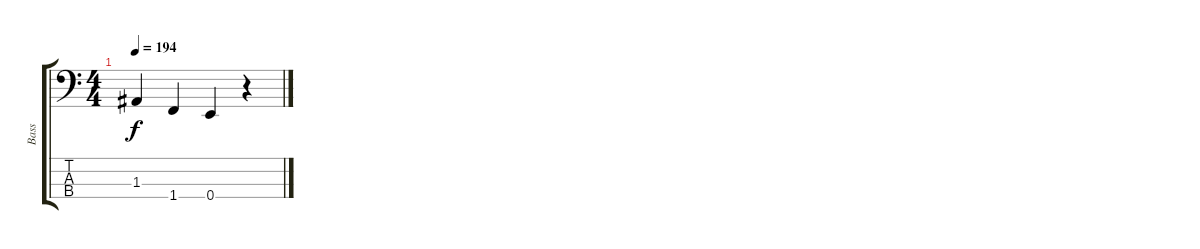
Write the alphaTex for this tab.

\track ("Bass" "Bass") {instrument electricbassfinger}
\staff {score tabs}
\tuning (G2 D2 A1 E1) {hide}
\ts (4 4)
\tempo 194
\clef f4
\ks c
1.3.4{dy f} 1.4.4 0.4.4 r.4
